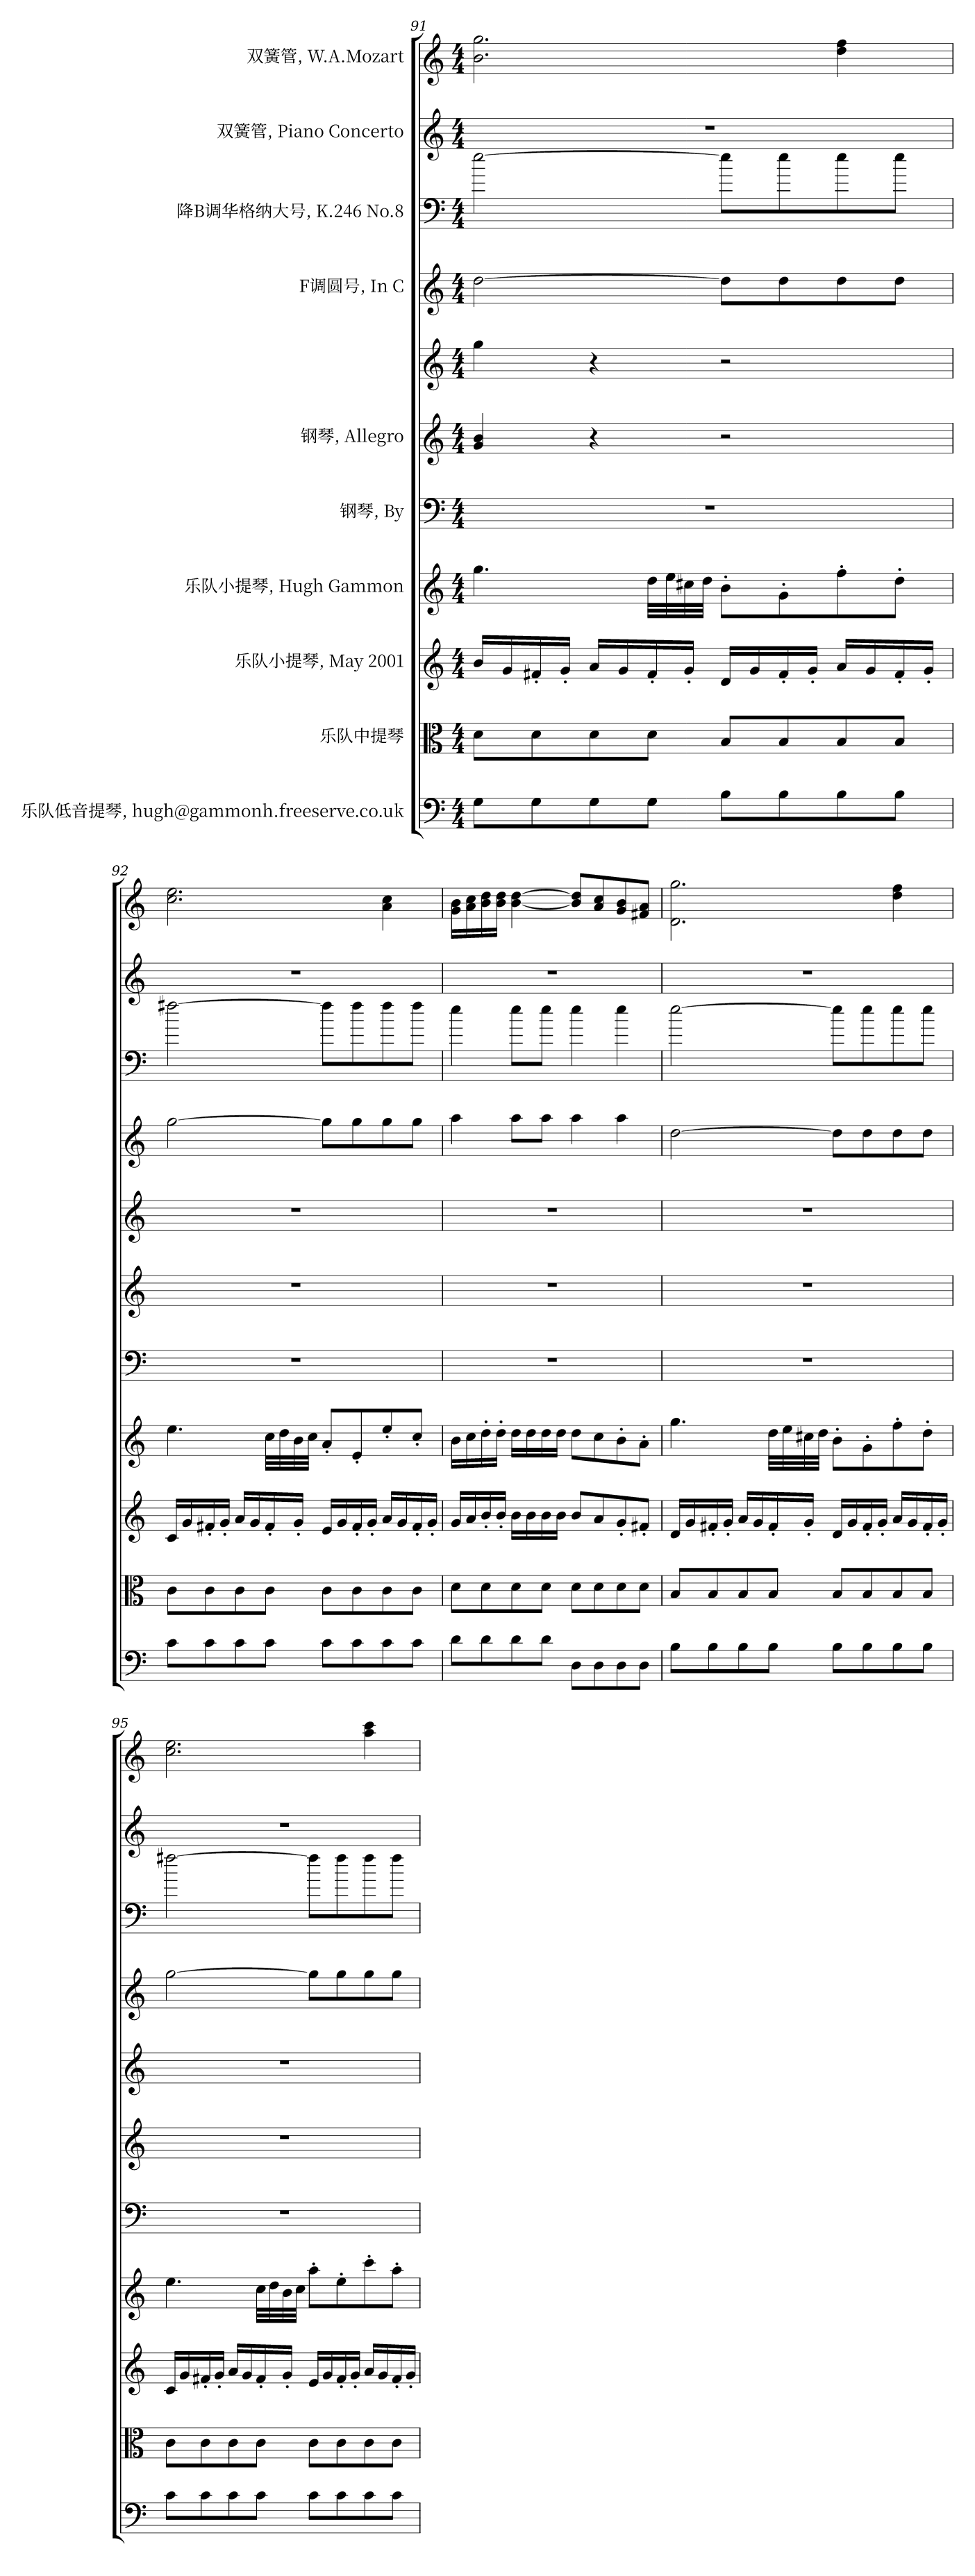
**kern	**kern	**kern	**kern	**kern	**kern	**kern	**kern	**kern	**kern	**kern
*part10	*part9	*part8	*part7	*part6	*part5	*part5	*part4	*part3	*part2	*part1
*staff11	*staff10	*staff9	*staff8	*staff7	*staff6	*staff5	*staff4	*staff3	*staff2	*staff1
*I"乐队低音提琴, hugh@gammonh.freeserve.co.uk	*I"乐队中提琴	*I"乐队小提琴, May 2001	*I"乐队小提琴, Hugh Gammon	*I"钢琴,       By	*I"钢琴, Allegro	*	*I"F调圆号, In C	*I"降B调华格纳大号, K.246 No.8	*I"双簧管, Piano Concerto	*I"双簧管, W.A.Mozart
!!LO:PB:g=z
*clefF4	*clefC3	*clefG2	*clefG2	*clefF4	*clefG2	*clefG2	*clefG2	*clefF4	*clefG2	*clefG2
*ITrd7c12	*	*	*	*	*	*	*ITrd4c7	*ITrd1c2	*	*
*k[]	*k[]	*k[]	*k[]	*k[]	*k[]	*k[]	*k[b-]	*k[b-e-]	*k[]	*k[]
*M4/4	*M4/4	*M4/4	*M4/4	*M4/4	*M4/4	*M4/4	*M4/4	*M4/4	*M4/4	*M4/4
=91	=91	=91	=91	=91	=91	=91	=91	=91	=91	=91
8GG\L	8d\L	16b/LL	4.gg\	1r	4g/ 4b/	4gg\	[2g\	[2dd\	1r	2.b\ 2.gg\
.	.	16g/	.	.	.	.	.	.	.	.
8GG\	8d\	16f#X'/	.	.	.	.	.	.	.	.
.	.	16g'/JJ	.	.	.	.	.	.	.	.
8GG\	8d\	16a/LL	.	.	4r	4r	.	.	.	.
.	.	16g/	.	.	.	.	.	.	.	.
8GG\J	8d\J	16f#'/	32dd\LLL	.	.	.	.	.	.	.
.	.	.	32ee\	.	.	.	.	.	.	.
.	.	16g'/JJ	32cc#X\	.	.	.	.	.	.	.
.	.	.	32dd\JJJ	.	.	.	.	.	.	.
8BB\L	8B/L	16d/LL	8b'\L	.	2r	2r	8g\L]	8dd\L]	.	.
.	.	16g/	.	.	.	.	.	.	.	.
8BB\	8B/	16f#'/	8g'\	.	.	.	8g\	8dd\	.	.
.	.	16g'/JJ	.	.	.	.	.	.	.	.
8BB\	8B/	16a/LL	8ff'\	.	.	.	8g\	8dd\	.	4dd\ 4ff\
.	.	16g/	.	.	.	.	.	.	.	.
8BB\J	8B/J	16f#'/	8dd'\J	.	.	.	8g\J	8dd\J	.	.
.	.	16g'/JJ	.	.	.	.	.	.	.	.
=92	=92	=92	=92	=92	=92	=92	=92	=92	=92	=92
8C\L	8c\L	16c/LL	4.ee\	1r	1r	1r	[2cc\	[2een\	1r	2.cc\ 2.ee\
.	.	16g/	.	.	.	.	.	.	.	.
8C\	8c\	16f#X'/	.	.	.	.	.	.	.	.
.	.	16g'/JJ	.	.	.	.	.	.	.	.
8C\	8c\	16a/LL	.	.	.	.	.	.	.	.
.	.	16g/	.	.	.	.	.	.	.	.
8C\J	8c\J	16f#'/	32cc\LLL	.	.	.	.	.	.	.
.	.	.	32dd\	.	.	.	.	.	.	.
.	.	16g'/JJ	32b\	.	.	.	.	.	.	.
.	.	.	32cc\JJJ	.	.	.	.	.	.	.
8C\L	8c\L	16e/LL	8a'/L	.	.	.	8cc\L]	8ee\L]	.	.
.	.	16g/	.	.	.	.	.	.	.	.
8C\	8c\	16f#'/	8e'/	.	.	.	8cc\	8ee\	.	.
.	.	16g'/JJ	.	.	.	.	.	.	.	.
8C\	8c\	16a/LL	8ee'/	.	.	.	8cc\	8ee\	.	4a\ 4cc\
.	.	16g/	.	.	.	.	.	.	.	.
8C\J	8c\J	16f#'/	8cc'/J	.	.	.	8cc\J	8ee\J	.	.
.	.	16g'/JJ	.	.	.	.	.	.	.	.
!!LO:PB:g=z
=93	=93	=93	=93	=93	=93	=93	=93	=93	=93	=93
8D\L	8d\L	16g/LL	16b\LL	1r	1r	1r	4dd\	4dd\	1r	16g\ 16b\LL
.	.	16a/	16cc\	.	.	.	.	.	.	16a\ 16cc\
8D\	8d\	16b'/	16dd'\	.	.	.	.	.	.	16b\ 16dd\
.	.	16b'/JJ	16dd'\JJ	.	.	.	.	.	.	16b\ 16dd\JJ
8D\	8d\	16b\LL	16dd\LL	.	.	.	8dd\L	8dd\L	.	[4b\ [4dd\
.	.	16b\	16dd\	.	.	.	.	.	.	.
8D\J	8d\J	16b\	16dd\	.	.	.	8dd\J	8dd\J	.	.
.	.	16b\JJ	16dd\JJ	.	.	.	.	.	.	.
8DD\L	8d\L	8b/L	8dd\L	.	.	.	4dd\	4dd\	.	8b/] 8dd/]L
8DD\	8d\	8a/	8cc\	.	.	.	.	.	.	8a/ 8cc/
8DD\	8d\	8g'/	8b'\	.	.	.	4dd\	4dd\	.	8g/ 8b/
8DD\J	8d\J	8f#X'/J	8a'\J	.	.	.	.	.	.	8f#X/ 8a/J
=94	=94	=94	=94	=94	=94	=94	=94	=94	=94	=94
8BB\L	8B/L	16d/LL	4.gg\	1r	1r	1r	[2g\	[2dd\	1r	2.d\ 2.gg\
.	.	16g/	.	.	.	.	.	.	.	.
8BB\	8B/	16f#X'/	.	.	.	.	.	.	.	.
.	.	16g'/JJ	.	.	.	.	.	.	.	.
8BB\	8B/	16a/LL	.	.	.	.	.	.	.	.
.	.	16g/	.	.	.	.	.	.	.	.
8BB\J	8B/J	16f#'/	32dd\LLL	.	.	.	.	.	.	.
.	.	.	32ee\	.	.	.	.	.	.	.
.	.	16g'/JJ	32cc#X\	.	.	.	.	.	.	.
.	.	.	32dd\JJJ	.	.	.	.	.	.	.
8BB\L	8B/L	16d/LL	8b'\L	.	.	.	8g\L]	8dd\L]	.	.
.	.	16g/	.	.	.	.	.	.	.	.
8BB\	8B/	16f#'/	8g'\	.	.	.	8g\	8dd\	.	.
.	.	16g'/JJ	.	.	.	.	.	.	.	.
8BB\	8B/	16a/LL	8ff'\	.	.	.	8g\	8dd\	.	4dd\ 4ff\
.	.	16g/	.	.	.	.	.	.	.	.
8BB\J	8B/J	16f#'/	8dd'\J	.	.	.	8g\J	8dd\J	.	.
.	.	16g'/JJ	.	.	.	.	.	.	.	.
!!LO:PB:g=z
=95	=95	=95	=95	=95	=95	=95	=95	=95	=95	=95
8C\L	8c\L	16c/LL	4.ee\	1r	1r	1r	[2cc\	[2een\	1r	2.cc\ 2.ee\
.	.	16g/	.	.	.	.	.	.	.	.
8C\	8c\	16f#X'/	.	.	.	.	.	.	.	.
.	.	16g'/JJ	.	.	.	.	.	.	.	.
8C\	8c\	16a/LL	.	.	.	.	.	.	.	.
.	.	16g/	.	.	.	.	.	.	.	.
8C\J	8c\J	16f#'/	32cc\LLL	.	.	.	.	.	.	.
.	.	.	32dd\	.	.	.	.	.	.	.
.	.	16g'/JJ	32b\	.	.	.	.	.	.	.
.	.	.	32cc\JJJ	.	.	.	.	.	.	.
8C\L	8c\L	16e/LL	8aa'\L	.	.	.	8cc\L]	8ee\L]	.	.
.	.	16g/	.	.	.	.	.	.	.	.
8C\	8c\	16f#'/	8ee'\	.	.	.	8cc\	8ee\	.	.
.	.	16g'/JJ	.	.	.	.	.	.	.	.
8C\	8c\	16a/LL	8ccc'\	.	.	.	8cc\	8ee\	.	4aa\ 4ccc\
.	.	16g/	.	.	.	.	.	.	.	.
8C\J	8c\J	16f#'/	8aa'\J	.	.	.	8cc\J	8ee\J	.	.
.	.	16g'/JJ	.	.	.	.	.	.	.	.
=	=	=	=	=	=	=	=	=	=	=
*-	*-	*-	*-	*-	*-	*-	*-	*-	*-	*-
